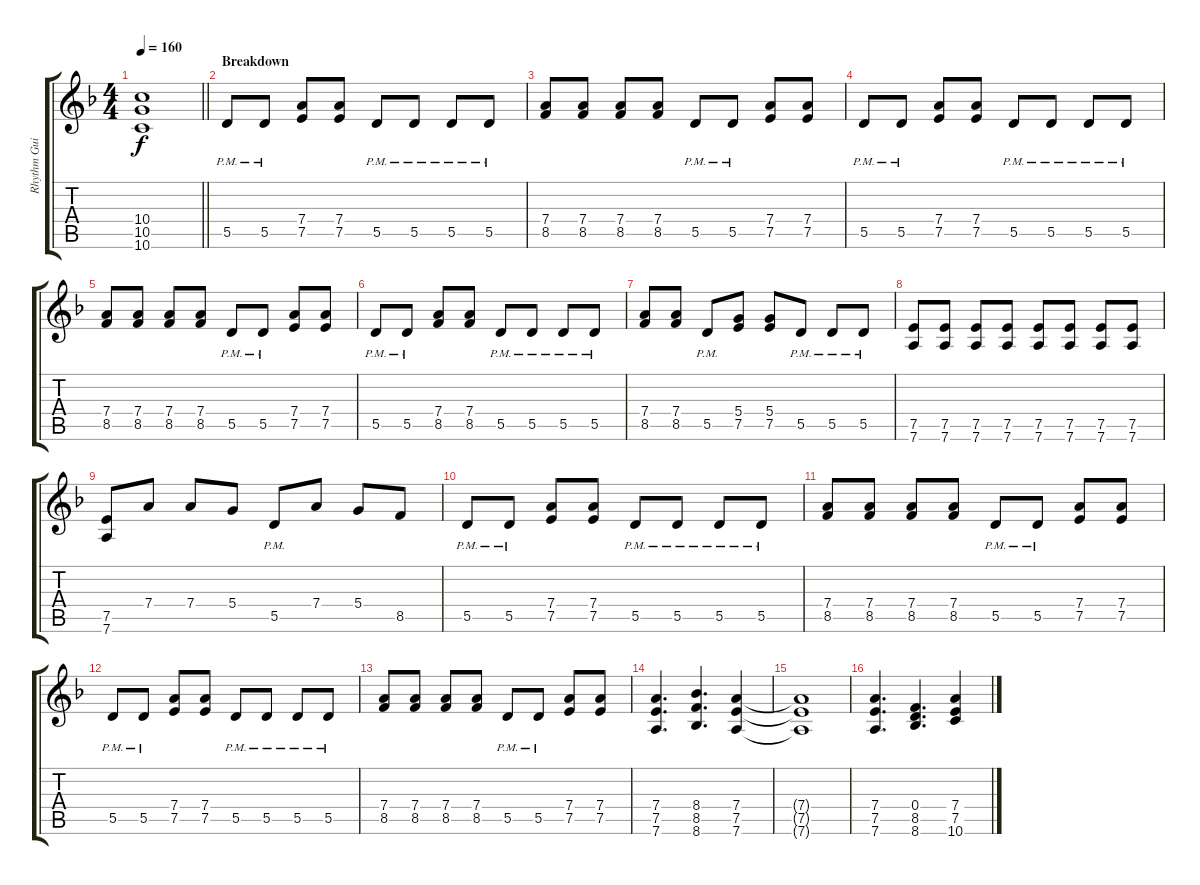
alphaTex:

\track ("Rhythm Guitar (Gus + Bob)" "Rhythm Gui") {instrument distortionguitar}
\staff {score tabs}
\tuning (E4 B3 G3 D3 A2 D2) {hide}
\ts (4 4)
\tempo 160
\clef g2
\barLineRight lightlight
\ks dminor
(10.4 10.5 10.6).1{dy f} |
\section ("" "Breakdown")
5.5{pm}.8 5.5{pm}.8 (7.4 7.5).8 (7.4 7.5).8 5.5{pm}.8 5.5{pm}.8 5.5{pm}.8 5.5{pm}.8 |
(7.4 8.5).8 (7.4 8.5).8 (7.4 8.5).8 (7.4 8.5).8 5.5{pm}.8 5.5{pm}.8 (7.4 7.5).8 (7.4 7.5).8 |
5.5{pm}.8 5.5{pm}.8 (7.4 7.5).8 (7.4 7.5).8 5.5{pm}.8 5.5{pm}.8 5.5{pm}.8 5.5{pm}.8 |
(7.4 8.5).8 (7.4 8.5).8 (7.4 8.5).8 (7.4 8.5).8 5.5{pm}.8 5.5{pm}.8 (7.4 7.5).8 (7.4 7.5).8 |
5.5{pm}.8 5.5{pm}.8 (7.4 8.5).8 (7.4 8.5).8 5.5{pm}.8 5.5{pm}.8 5.5{pm}.8 5.5{pm}.8 |
(7.4 8.5).8 (7.4 8.5).8 5.5{pm}.8 (5.4 7.5).8 (5.4 7.5).8 5.5{pm}.8 5.5{pm}.8 5.5{pm}.8 |
(7.5 7.6).8 (7.5 7.6).8 (7.5 7.6).8 (7.5 7.6).8 (7.5 7.6).8 (7.5 7.6).8 (7.5 7.6).8 (7.5 7.6).8 |
(7.5 7.6).8 7.4.8 7.4.8 5.4.8 5.5{pm}.8 7.4.8 5.4.8 8.5.8 |
5.5{pm}.8 5.5{pm}.8 (7.4 7.5).8 (7.4 7.5).8 5.5{pm}.8 5.5{pm}.8 5.5{pm}.8 5.5{pm}.8 |
(7.4 8.5).8 (7.4 8.5).8 (7.4 8.5).8 (7.4 8.5).8 5.5{pm}.8 5.5{pm}.8 (7.4 7.5).8 (7.4 7.5).8 |
5.5{pm}.8 5.5{pm}.8 (7.4 7.5).8 (7.4 7.5).8 5.5{pm}.8 5.5{pm}.8 5.5{pm}.8 5.5{pm}.8 |
(7.4 8.5).8 (7.4 8.5).8 (7.4 8.5).8 (7.4 8.5).8 5.5{pm}.8 5.5{pm}.8 (7.4 7.5).8 (7.4 7.5).8 |
(7.4 7.5 7.6).4{d} (8.4 8.5 8.6).4{d} (7.4 7.5 7.6).4 |
(7.4{t} 7.5{t} 7.6{t}).1 |
(7.4 7.5 7.6).4{d} (0.4 8.5 8.6).4{d} (7.4 7.5 10.6).4
